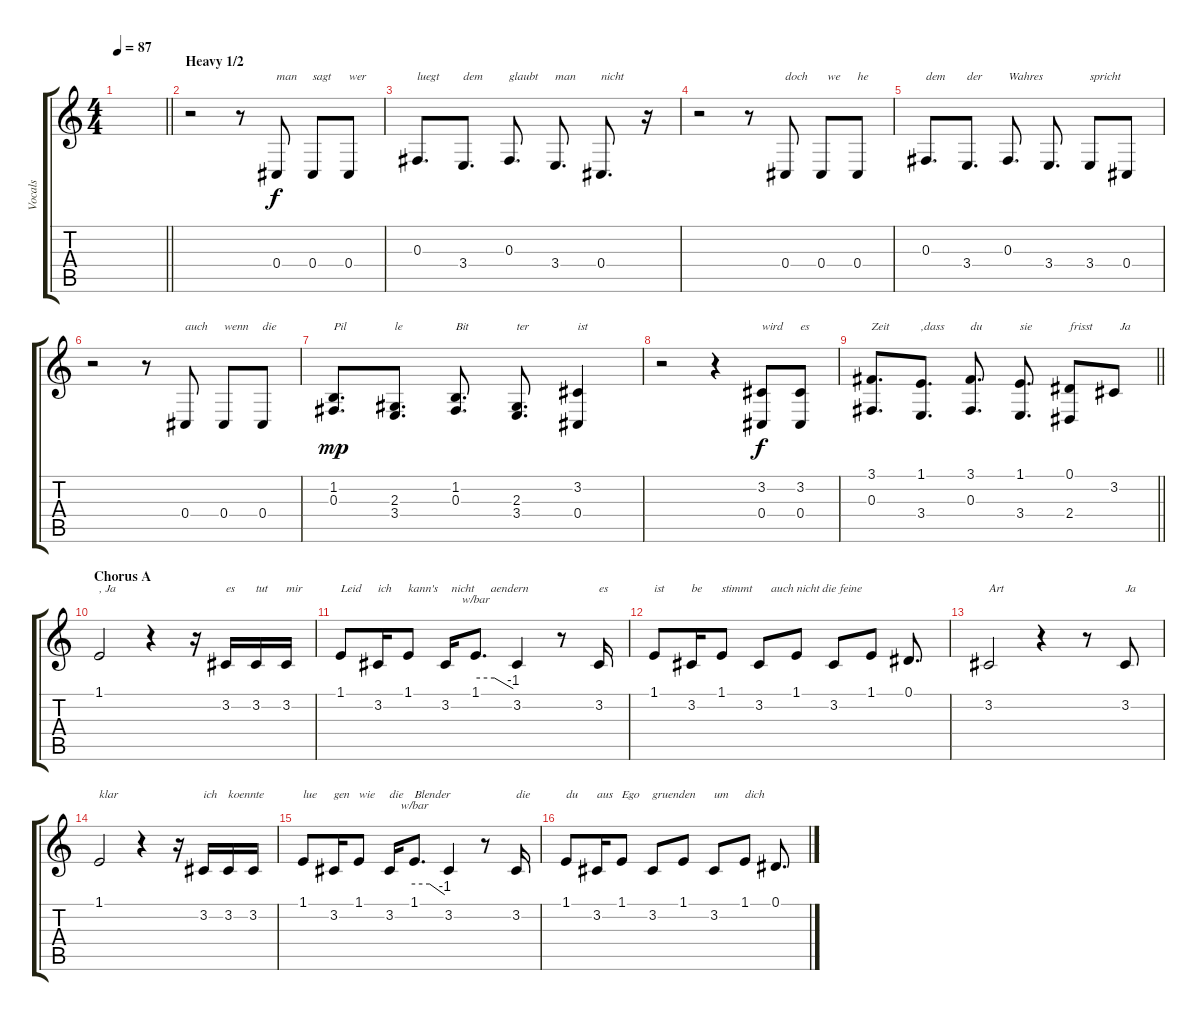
\track ("Vocals" "Vocals") {instrument violin}
\staff {score tabs}
\tuning (Eb4 Bb3 Gb3 Db3 Ab2 Db2) {hide}
\ts (4 4)
\tempo 87
\clef g2
\barLineRight lightlight
\ks c
|
\section ("" "Heavy 1/2")
r.2 r.8 0.4.8{txt "man"} 0.4.8{txt "sagt"} 0.4.8{txt "wer"} |
0.3.8{d txt "luegt"} 3.4.8{d txt "dem"} 0.3.8{d txt "glaubt"} 3.4.8{d txt "man"} 0.4.8{d txt "nicht"} r.16 |
r.2 r.8 0.4.8{txt "doch"} 0.4.8{txt "  we"} 0.4.8{txt "he"} |
0.3.8{d txt "dem"} 3.4.8{d txt "der"} 0.3.8{d txt "Wahres"} 3.4.8{d} 3.4.8{txt "spricht"} 0.4.8 |
r.2 r.8 0.4.8{txt "auch"} 0.4.8{txt "wenn"} 0.4.8{txt "die"} |
(1.2 0.3).8{d txt "Pil" dy mp} (2.3 3.4).8{d txt "le"} (1.2 0.3).8{d txt "Bit"} (2.3 3.4).8{d txt "ter"} (3.2 0.4).4{txt "ist"} |
r.2 r.4 (3.2 0.4).8{txt "wird" dy f} (3.2 0.4).8{txt "es"} |
\barLineRight lightlight
(3.1 0.3).8{d txt "Zeit"} (1.1 3.4).8{d txt ",dass"} (3.1 0.3).8{d txt "du"} (1.1 3.4).8{d txt "sie"} (0.1 2.4).8{txt "frisst"} 3.2.8{txt "  Ja"} |
\section ("" "Chorus A")
1.1.2{txt ", Ja"} r.4 r.16 3.2.16{txt "es"} 3.2.16{txt "tut"} 3.2.16{txt "mir"} |
1.1.8{txt "Leid"} 3.2.16{txt "ich"} 1.1.8{txt "kann's"} 3.2.16{txt "  nicht"} 1.1.8{d tbe (custom default 0 0 30 0 60 -4) txt "     aendern"} 3.2.4 r.8 3.2.16{txt "es"} |
1.1.8{txt "ist"} 3.2.16{txt "be"} 1.1.8{txt "stimmt"} 3.2.8{txt "    auch nicht die feine"} 1.1.8 3.2.8 1.1.8 0.1.8{d} |
3.2.2{txt "Art"} r.4 r.8 3.2.8{txt "Ja"} |
1.1{be (hold 0 0 60 0)}.2{txt "klar"} r.4 r.16 3.2.16{txt "ich"} 3.2.16{txt "koennte"} 3.2.16 |
1.1.8{txt "lue"} 3.2.16{txt "gen"} 1.1.8{txt "wie"} 3.2.16{txt "die"} 1.1.8{d tbe (custom default 0 0 30 0 60 -4) txt "Blender"} 3.2.4 r.8 3.2.16{txt "die"} |
1.1.8{txt "du"} 3.2.16{txt "aus"} 1.1.8{txt "Ego"} 3.2.8{txt "gruenden"} 1.1.8 3.2.8{txt "um"} 1.1.8{txt "dich"} 0.1.8{d}
